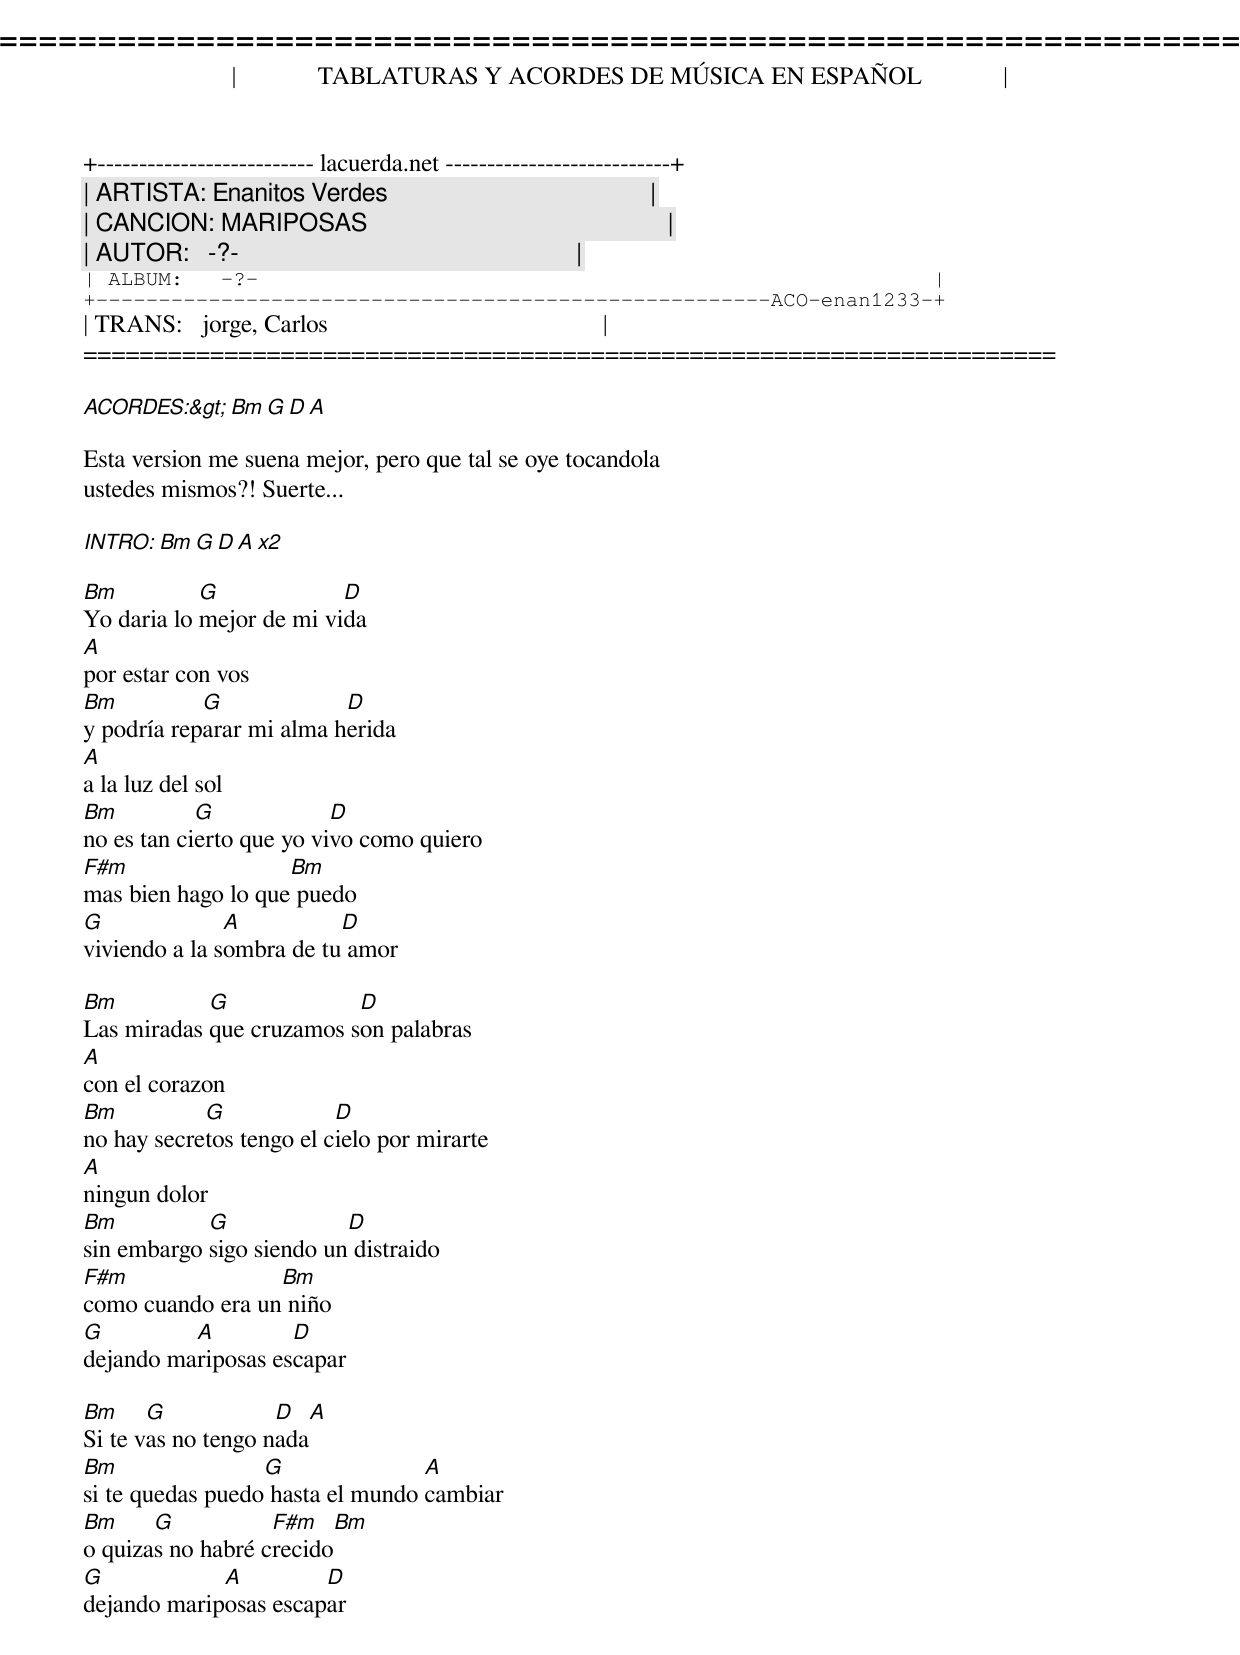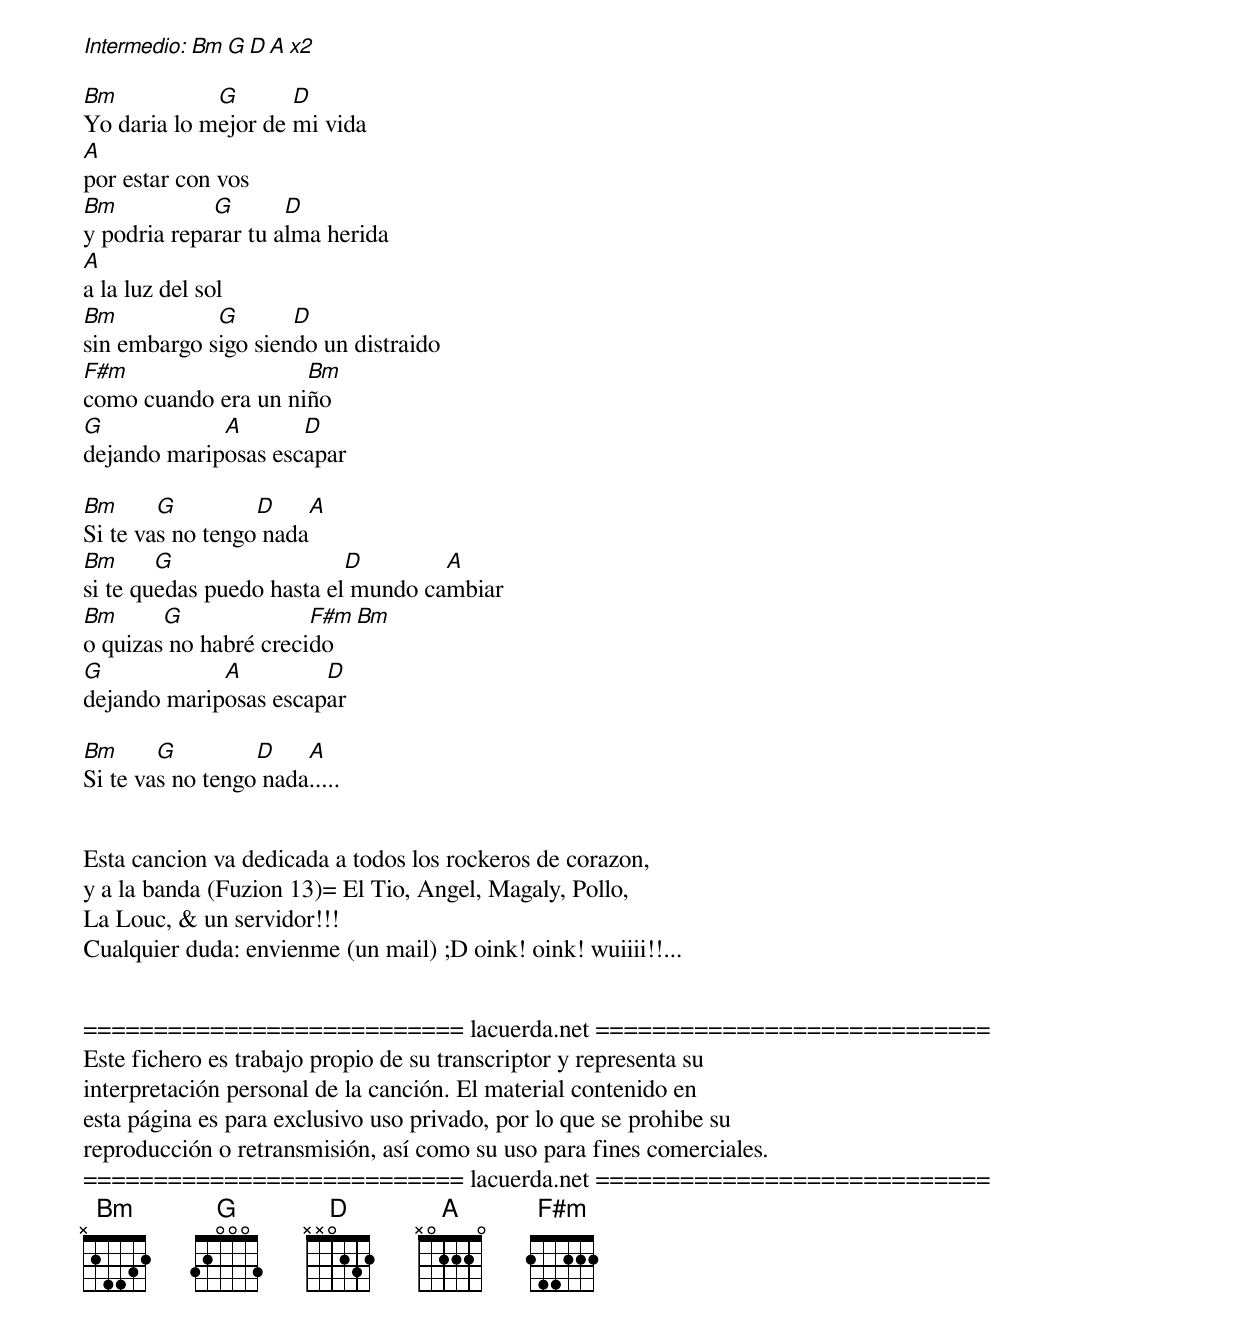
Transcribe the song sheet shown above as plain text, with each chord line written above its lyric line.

=====================================================================
|             TABLATURAS Y ACORDES DE MÚSICA EN ESPAÑOL             |
+-------------------------- lacuerda.net ---------------------------+
| ARTISTA: Enanitos Verdes                                          |
| CANCION: MARIPOSAS                                                |
| AUTOR:   -?-                                                      |
| ALBUM:   -?-                                                      |
+------------------------------------------------------ACO-enan1233-+
| TRANS:   jorge, Carlos                                            |
=====================================================================

ACORDES:&gt; Bm G D A

Esta version me suena mejor, pero que tal se oye tocandola
ustedes mismos?! Suerte...

INTRO: Bm G D A x2

Bm          G             D
Yo daria lo mejor de mi vida
A
por estar con vos
Bm          G             D
y podría reparar mi alma herida
A
a la luz del sol
Bm          G             D
no es tan cierto que yo vivo como quiero
F#m                 Bm
mas bien hago lo que puedo
G              A          D
viviendo a la sombra de tu amor

Bm          G             D
Las miradas que cruzamos son palabras
A
con el corazon
Bm          G             D
no hay secretos tengo el cielo por mirarte
A
ningun dolor
Bm          G             D
sin embargo sigo siendo un distraido
F#m               Bm
como cuando era un niño
G         A         D
dejando mariposas escapar

Bm     G            D     A
Si te vas no tengo nada
Bm                G               A
si te quedas puedo hasta el mundo cambiar
Bm     G           F#m      Bm
o quizas no habré crecido
G            A         D
dejando mariposas escapar

Intermedio: Bm G D A x2

Bm           G       D
Yo daria lo mejor de mi vida
A
por estar con vos
Bm           G       D
y podria reparar tu alma herida
A
a la luz del sol
Bm           G       D
sin embargo sigo siendo un distraido
F#m                  Bm
como cuando era un niño
G            A       D
dejando mariposas escapar

Bm      G         D    A
Si te vas no tengo nada
Bm      G                  D        A
si te quedas puedo hasta el mundo cambiar
Bm      G              F#m       Bm
o quizas no habré crecido
G            A         D
dejando mariposas escapar

Bm      G         D    A
Si te vas no tengo nada.....


Esta cancion va dedicada a todos los rockeros de corazon,
y a la banda (Fuzion 13)= El Tio, Angel, Magaly, Pollo,
La Louc, & un servidor!!!
Cualquier duda: envienme (un mail) ;D oink! oink! wuiiii!!...


=========================== lacuerda.net ============================
Este fichero es trabajo propio de su transcriptor y representa su
interpretación personal de la canción. El material contenido en
esta página es para exclusivo uso privado, por lo que se prohibe su
reproducción o retransmisión, así como su uso para fines comerciales.
=========================== lacuerda.net ============================
